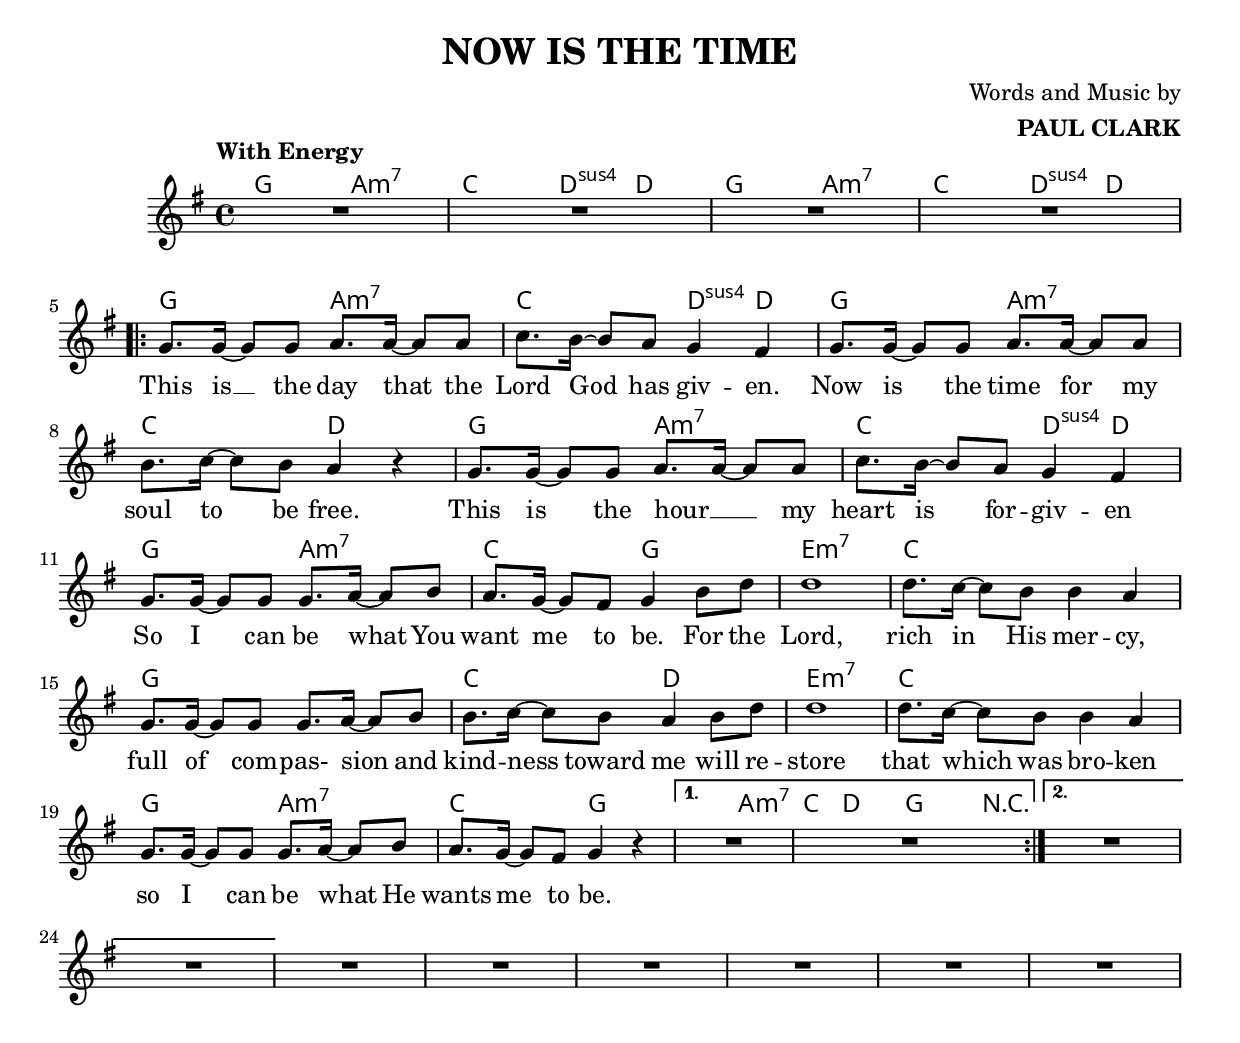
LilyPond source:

\header {
  title = "NOW IS THE TIME"
  composer = \markup { \right-column {"Words and Music by" \bold "PAUL CLARK" } }
 
}

melody = \relative c'' {
  \clef treble
  \key g \major
  \time 4/4

  \tempo "With Energy"
  \autoBeamOn

  | R1 | R | R | R | \break
  \repeat volta 2 { 
  | g8. g16~ g8 g a8. a16~ a8 a | c8. b16~ b8 a g4 fis |
  | g8. g16~ g8 g a8. a16~ a8 a | b8. c16~ c8 b a4 r4 |
  | g8. g16~ g8 g a8. a16~ a8 a | c8. b16~ b8 a g4 fis |
  | g8. g16~ g8 g g8. a16~ a8 b | a8. g16~ g8 fis g4 b8 d |
  | d1 | d8. c16~ c8 b b4 a | g8. g16~ g8 g g8. a16~ a8 b | 
  | b8. c16~ c8 b a4 b8 d | d1 | d8. c16~ c8 b b4 a |
  | g8. g16~ g8 g g8. a16~ a8 b | a8. g16~ g8 fis g4 r4 |
  }
  \alternative {
  { | R1 | R | }
  { | R1 | R | }
  }
  | R1 | R | R | R | R | R |

}
text = \lyricmode { 

  This is __ the day that the Lord God has giv -- en. 
  Now is the time for my soul to be free.
  This is the hour __ _ my heart is for -- giv -- en
  So I can be what You want me to be. For the
  Lord, rich in His mer -- cy, 
  full of com -- pas- sion and kind -- ness toward me will re --
  store that which was bro -- ken so I can be what He wants me to be.
}

harmonies = \chordmode {
| g2 a:m7 | c d4:sus4 d | g2 a:m7 | c d4:sus4 d |
| g2 a:m7 | c d4:sus4 d | g2 a:m7 | c2 d |
| g2 a:m7 | c d4:sus4 d | g2 a:m7 | c2 g |

|e1:m7 | c | g | c2 d2 | e1:m7 | c | g2 a2:m7 | c g |
|g2 a:m7 | c8. d16~ d8  g8 g4 r4 |
}

\score {



  <<
    \new ChordNames {
      \set chordChanges = ##t
      \harmonies
    }
    \new Voice = "one" { \autoBeamOff \melody }

    \new Lyrics \lyricsto "one" \text
  >>
  \layout { 

  \override NoteHead.font-size = #0
  

    \override Staff.StaffSymbol.staff-space = #.8
    \context { \ChordNames
     \override ChordName #'font-size = #1
     \override ChordName #'font-name = #"Roman"

  } 

  \context {
    \Score
      \override LyricText #'font-size = #1
  } 
 }
  \midi { }
}